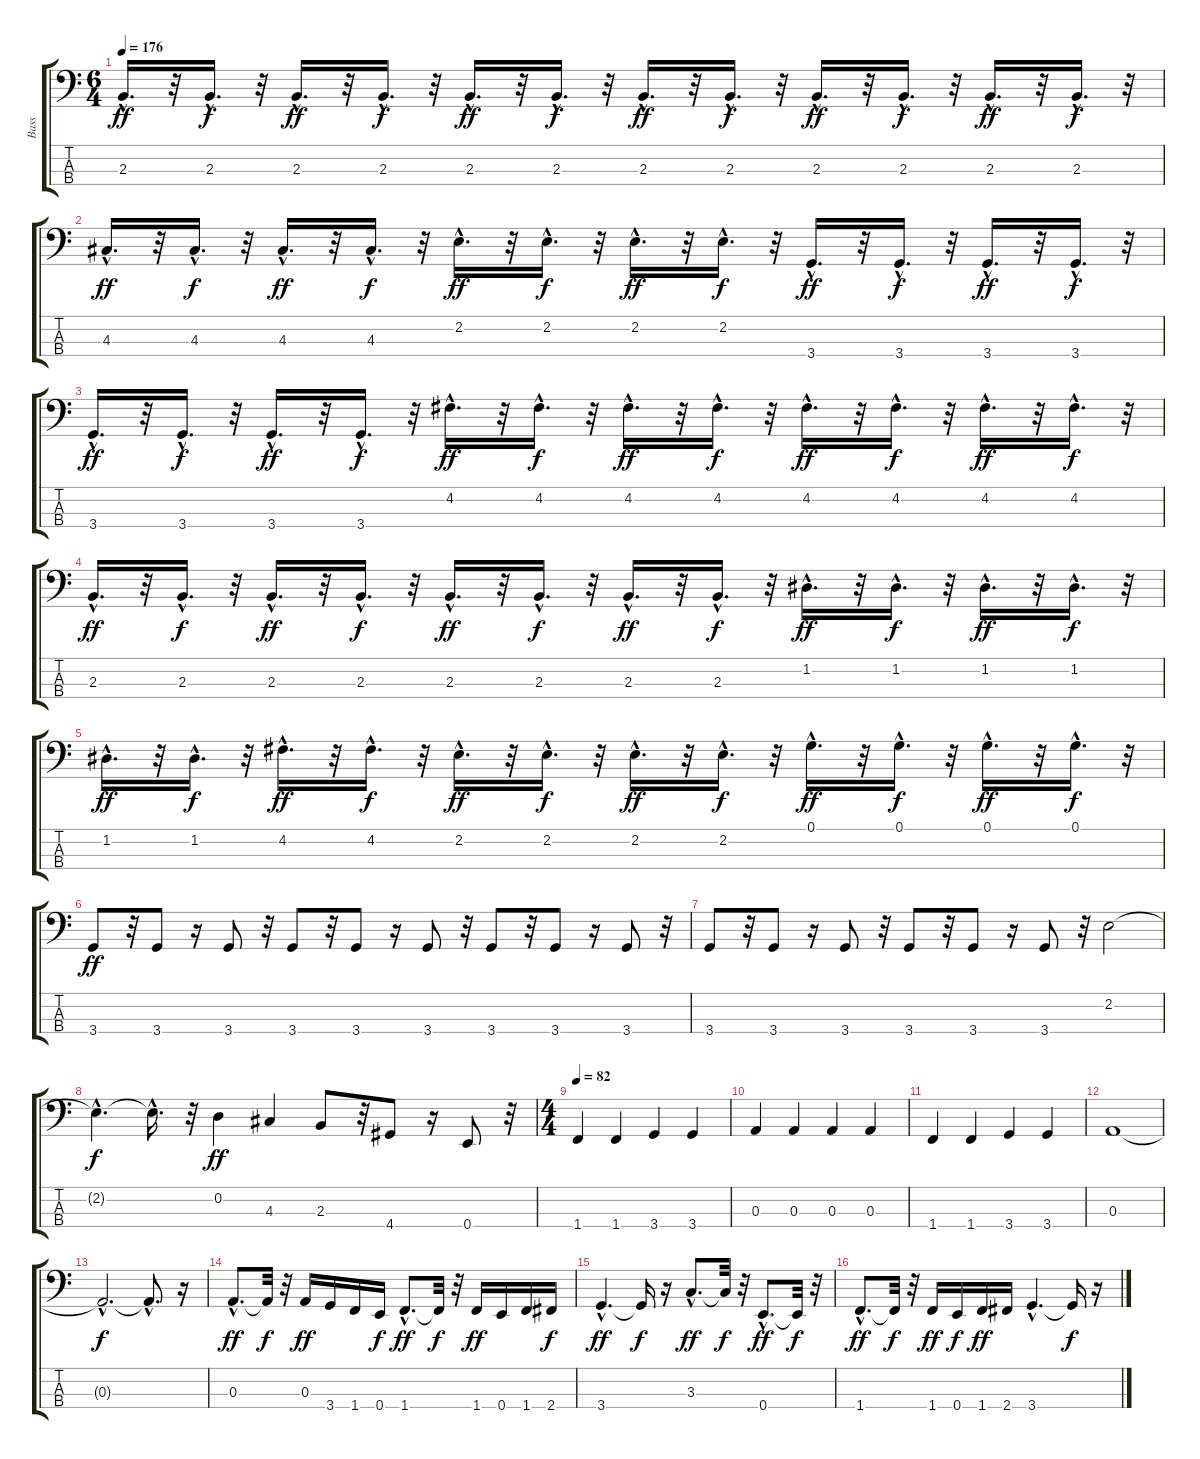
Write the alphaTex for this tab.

\track ("Bass" "Bass") {instrument electricbassfinger}
\staff {score tabs}
\tuning (G2 D2 A1 E1) {hide}
\ts (6 4)
\tempo 176
\clef f4
\ks c
2.3{hac}.16{d dy ff} r.32 2.3{hac}.16{d dy f} r.32 2.3{hac}.16{d dy ff} r.32 2.3{hac}.16{d dy f} r.32 2.3{hac}.16{d dy ff} r.32 2.3{hac}.16{d dy f} r.32 2.3{hac}.16{d dy ff} r.32 2.3{hac}.16{d dy f} r.32 2.3{hac}.16{d dy ff} r.32 2.3{hac}.16{d dy f} r.32 2.3{hac}.16{d dy ff} r.32 2.3{hac}.16{d dy f} r.32 |
4.3{hac}.16{d dy ff} r.32 4.3{hac}.16{d dy f} r.32 4.3{hac}.16{d dy ff} r.32 4.3{hac}.16{d dy f} r.32 2.2{hac}.16{d dy ff} r.32 2.2{hac}.16{d dy f} r.32 2.2{hac}.16{d dy ff} r.32 2.2{hac}.16{d dy f} r.32 3.4{hac}.16{d dy ff} r.32 3.4{hac}.16{d dy f} r.32 3.4{hac}.16{d dy ff} r.32 3.4{hac}.16{d dy f} r.32 |
3.4{hac}.16{d dy ff} r.32 3.4{hac}.16{d dy f} r.32 3.4{hac}.16{d dy ff} r.32 3.4{hac}.16{d dy f} r.32 4.2{hac}.16{d dy ff} r.32 4.2{hac}.16{d dy f} r.32 4.2{hac}.16{d dy ff} r.32 4.2{hac}.16{d dy f} r.32 4.2{hac}.16{d dy ff} r.32 4.2{hac}.16{d dy f} r.32 4.2{hac}.16{d dy ff} r.32 4.2{hac}.16{d dy f} r.32 |
2.3{hac}.16{d dy ff} r.32 2.3{hac}.16{d dy f} r.32 2.3{hac}.16{d dy ff} r.32 2.3{hac}.16{d dy f} r.32 2.3{hac}.16{d dy ff} r.32 2.3{hac}.16{d dy f} r.32 2.3{hac}.16{d dy ff} r.32 2.3{hac}.16{d dy f} r.32 1.2{hac}.16{d dy ff} r.32 1.2{hac}.16{d dy f} r.32 1.2{hac}.16{d dy ff} r.32 1.2{hac}.16{d dy f} r.32 |
1.2{hac}.16{d dy ff} r.32 1.2{hac}.16{d dy f} r.32 4.2{hac}.16{d dy ff} r.32 4.2{hac}.16{d dy f} r.32 2.2{hac}.16{d dy ff} r.32 2.2{hac}.16{d dy f} r.32 2.2{hac}.16{d dy ff} r.32 2.2{hac}.16{d dy f} r.32 0.1{hac}.16{d dy ff} r.32 0.1{hac}.16{d dy f} r.32 0.1{hac}.16{d dy ff} r.32 0.1{hac}.16{d dy f} r.32 |
3.4.8{dy ff} r.32 3.4.8 r.16 3.4.8 r.32 3.4.8 r.32 3.4.8 r.16 3.4.8 r.32 3.4.8 r.32 3.4.8 r.16 3.4.8 r.32 |
3.4.8 r.32 3.4.8 r.16 3.4.8 r.32 3.4.8 r.32 3.4.8 r.16 3.4.8 r.32 2.2.2 |
2.2{hac t}.4{d dy f} 2.2{hac t}.16{d} r.32 0.2.4{dy ff} 4.3.4 2.3.8 r.32 4.4.8 r.16 0.4.8 r.32 |
\ts (4 4)
\tempo 82
1.4.4{instrument electricbassfinger} 1.4.4 3.4.4 3.4.4 |
0.3.4 0.3.4 0.3.4 0.3.4 |
1.4.4 1.4.4 3.4.4 3.4.4 |
0.3.1 |
0.3{hac t}.2{d dy f} 0.3{hac t}.8{d} r.16 |
0.3{hac}.8{d dy ff} 0.3{t}.32{dy f} r.32 0.3.16{dy ff} 3.4.16 1.4.16 0.4.16{dy f} 1.4{hac}.8{d dy ff} 1.4{t}.32{dy f} r.32 1.4.16{dy ff} 0.4.16 1.4.16 2.4.16{dy f} |
3.4{hac}.4{d dy ff} 3.4{t}.16{dy f} r.16 3.3{hac}.8{d dy ff} 3.3{t}.32{dy f} r.32 0.4{hac}.8{d dy ff} 0.4{t}.32{dy f} r.32 |
1.4{hac}.8{d dy ff} 1.4{t}.32{dy f} r.32 1.4.16{dy ff} 0.4.16{dy f} 1.4.16{dy ff} 2.4.16 3.4{hac}.4{d} 3.4{t}.16{dy f} r.16
